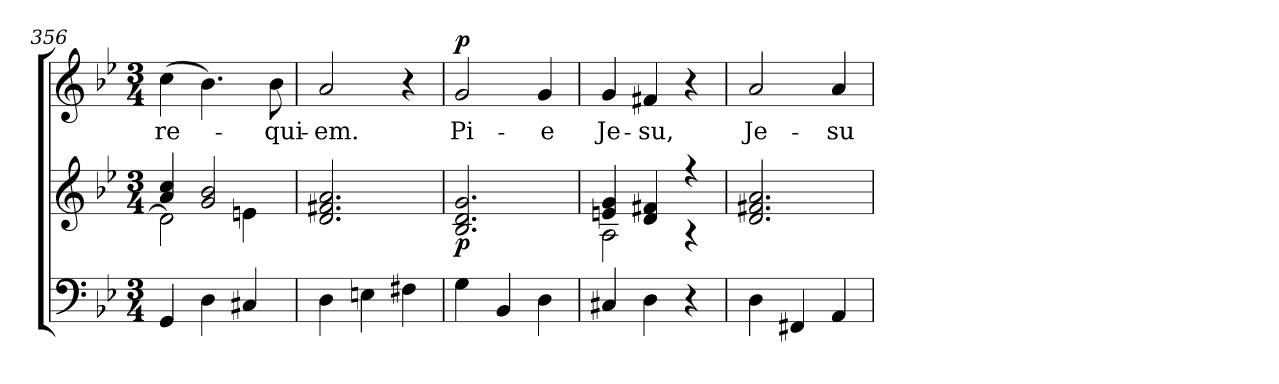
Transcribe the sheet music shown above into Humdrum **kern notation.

**kern	**kern	**dynam	**kern	**text	**dynam
*part2	*part2	*part2	*part1	*part1	*part1
*staff3	*staff2	*staff2/3	*staff1	*staff1	*staff1
*clefF4	*clefG2	*	*clefG2	*	*
*	*	*	*ITrd7c12	*	*
*k[b-e-]	*k[b-e-]	*	*k[b-e-]	*	*
*B-:	*B-:	*	*B-:	*	*
*M3/4	*M3/4	*	*M3/4	*	*
=356	=356	=356	=356	=356	=356
*	*^	*	*	*	*
!	!	!	!	!	!LO:LY:b	!
4GG/	4a/ 4cc/	2d\]	.	(>4c\	re-	.
4D\	2g/ 2b-/	.	.	4.B-\)	.	.
4C#X/	.	4en\	.	.	.	.
!	!	!	!	!	!LO:LY:b	!
.	.	.	.	8B-\	-qui-	.
*	*v	*v	*	*	*	*
!!LO:LB:g=z
=357	=357	=357	=357	=357	=357
!	!	!	!	!LO:LY:b	!
4D\	2.d/ 2.f#X/ 2.a/	.	2A/	-em.	.
4En\	.	.	.	.	.
4F#X\	.	.	4r	.	.
=358	=358	=358	=358	=358	=358
!	!	!LO:DY:b	!	!LO:LY:b	!LO:DY:a
4G\	2.B-/ 2.d/ 2.g/	p	2G/	Pi-	p
4BB-/	.	.	.	.	.
!	!	!	!	!LO:LY:b	!
4D\	.	.	4G/	-e	.
=359	=359	=359	=359	=359	=359
*	*^	*	*	*	*
!	!	!	!	!	!LO:LY:b	!
4C#X/	4en/ 4g/	2A\	.	4G/	Je-	.
!	!	!	!	!	!LO:LY:b	!
4D\	4d/ 4f#X/	.	.	4F#X/	-su,	.
4r	4r	4r	.	4r	.	.
=360	=360	=360	=360	=360	=360	=360
!	!	!	!	!	!LO:LY:b	!
*	*v	*v	*	*	*	*
4D\	2.d/ 2.f#X/ 2.a/	.	2A/	Je-	.
4FF#X/	.	.	.	.	.
!	!	!	!	!LO:LY:b	!
4AA/	.	.	4A/	-su	.
=	=	=	=	=	=
*-	*-	*-	*-	*-	*-
